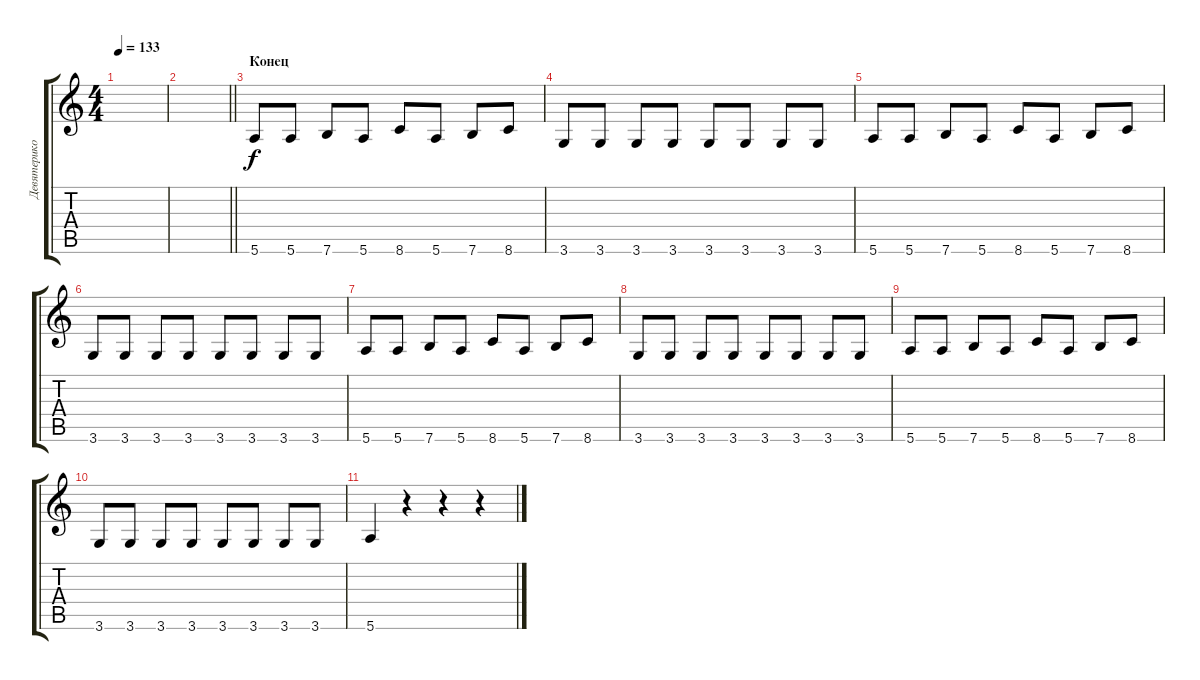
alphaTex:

\track ("Девятериков" "Девятерико") {instrument electricguitarmuted}
\staff {score tabs}
\tuning (E4 B3 G3 D3 A2 E2) {hide}
\ts (4 4)
\tempo 133
\clef g2
\ks c
|
\barLineRight lightlight
|
\section ("" "Конец")
5.6.8 5.6.8 7.6.8 5.6.8 8.6.8 5.6.8 7.6.8 8.6.8 |
3.6.8 3.6.8 3.6.8 3.6.8 3.6.8 3.6.8 3.6.8 3.6.8 |
5.6.8 5.6.8 7.6.8 5.6.8 8.6.8 5.6.8 7.6.8 8.6.8 |
3.6.8 3.6.8 3.6.8 3.6.8 3.6.8 3.6.8 3.6.8 3.6.8 |
5.6.8 5.6.8 7.6.8 5.6.8 8.6.8 5.6.8 7.6.8 8.6.8 |
3.6.8 3.6.8 3.6.8 3.6.8 3.6.8 3.6.8 3.6.8 3.6.8 |
5.6.8 5.6.8 7.6.8 5.6.8 8.6.8 5.6.8 7.6.8 8.6.8 |
3.6.8 3.6.8 3.6.8 3.6.8 3.6.8 3.6.8 3.6.8 3.6.8 |
5.6.4 r.4 r.4 r.4
